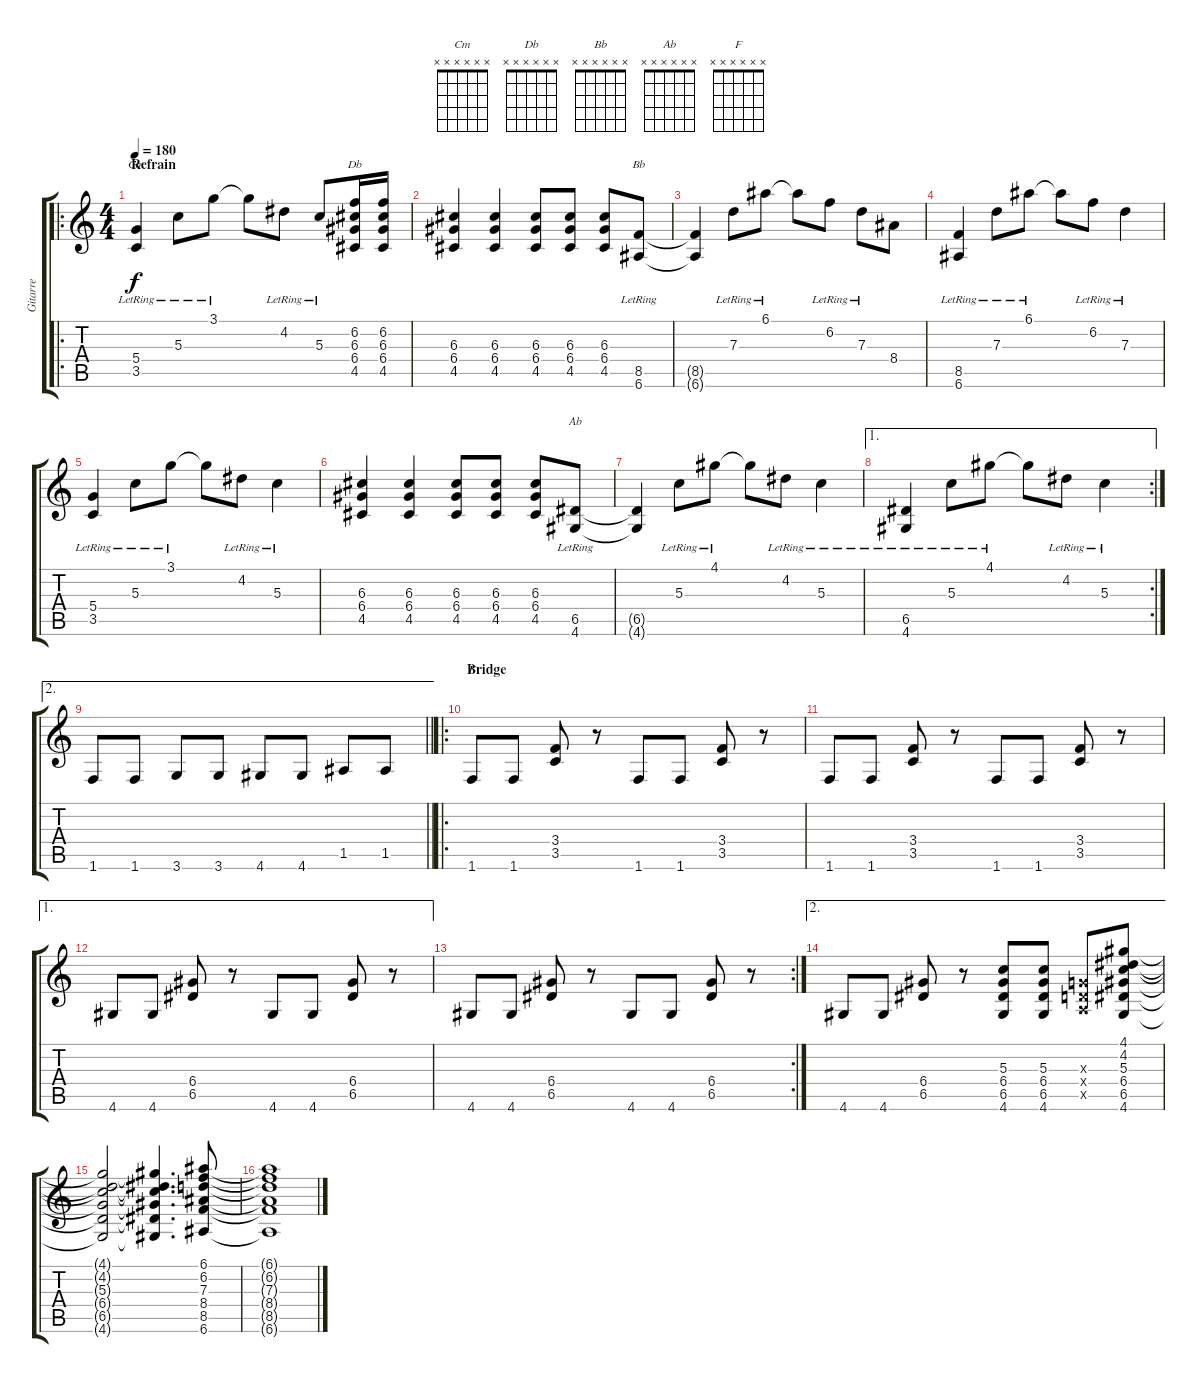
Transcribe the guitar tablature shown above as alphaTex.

\track ("Gitarre" "Gitarre") {instrument overdrivenguitar}
\staff {score tabs}
\tuning (E4 B3 G3 D3 A2 E2) {hide}
\chord ("Cm" x x x x x x)
\chord ("Db" x x x x x x)
\chord ("Bb" x x x x x x)
\chord ("Ab" x x x x x x)
\chord ("F" x x x x x x)
\ro
\ts (4 4)
\section ("" "Refrain")
\tempo 180
\clef g2
\ks c
(5.4{lr} 3.5{lr}).4{ch "Cm" dy f} 5.3{lr}.8 3.1{lr}.8 3.1{t}.8 4.2{lr}.8 5.3{lr}.8 (6.2 6.3 6.4 4.5).16{ch "Db"} (6.2 6.3 6.4 4.5).16 |
(6.3 6.4 4.5).4 (6.3 6.4 4.5).4 (6.3 6.4 4.5).8 (6.3 6.4 4.5).8 (6.3 6.4 4.5).8 (8.5{lr} 6.6{lr}).8{ch "Bb"} |
(8.5{t} 6.6{t}).4 7.3{lr}.8 6.1{lr}.8 6.1{t}.8 6.2{lr}.8 7.3{lr}.8 8.4.8 |
(8.5{lr} 6.6{lr}).4 7.3{lr}.8 6.1{lr}.8 6.1{t}.8 6.2{lr}.8 7.3{lr}.4 |
(5.4{lr} 3.5{lr}).4 5.3{lr}.8 3.1{lr}.8 3.1{t}.8 4.2{lr}.8 5.3{lr}.4 |
(6.3 6.4 4.5).4 (6.3 6.4 4.5).4 (6.3 6.4 4.5).8 (6.3 6.4 4.5).8 (6.3 6.4 4.5).8 (6.5{lr} 4.6{lr}).8{ch "Ab"} |
(6.5{t} 4.6{t}).4 5.3{lr}.8 4.1{lr}.8 4.1{t}.8 4.2{lr}.8 5.3{lr}.4 |
\ae 1
\rc 2
(6.5{lr} 4.6{lr}).4 5.3{lr}.8 4.1{lr}.8 4.1{t}.8 4.2{lr}.8 5.3{lr}.4 |
\ae 2
\barLineRight lightlight
1.6.8 1.6.8 3.6.8 3.6.8 4.6.8 4.6.8 1.5.8 1.5.8 |
\ro
\section ("" "Bridge")
1.6.8{ch "F"} 1.6.8 (3.4 3.5).8 r.8 1.6.8 1.6.8 (3.4 3.5).8 r.8 |
1.6.8 1.6.8 (3.4 3.5).8 r.8 1.6.8 1.6.8 (3.4 3.5).8 r.8 |
\ae 1
4.6.8 4.6.8 (6.4 6.5).8 r.8 4.6.8 4.6.8 (6.4 6.5).8 r.8 |
\rc 2
4.6.8 4.6.8 (6.4 6.5).8 r.8 4.6.8 4.6.8 (6.4 6.5).8 r.8 |
\ae 2
4.6.8 4.6.8 (6.4 6.5).8 r.8 (5.3 6.4 6.5 4.6).8 (5.3 6.4 6.5 4.6).8 (0.3{x} 0.4{x} 0.5{x}).8 (4.1 4.2 5.3 6.4 6.5 4.6).8 |
(4.1{t} 4.2{t} 5.3{t} 6.4{t} 6.5{t} 4.6{t}).2 (4.1{t} 4.2{t} 5.3{t} 6.4{t} 6.5{t} 4.6{t}).4{d} (6.1 6.2 7.3 8.4 8.5 6.6).8 |
(6.1{t} 6.2{t} 7.3{t} 8.4{t} 8.5{t} 6.6{t}).1
